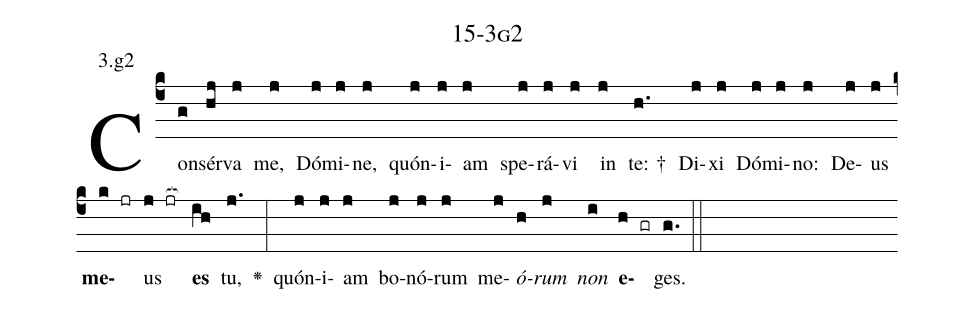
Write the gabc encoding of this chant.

name: 15-3g2;
annotation: 3.g2;
%%
(c4)Con(g)sér(hj)va(j) me,(j) Dó(j)mi(j)ne,(j) quón(j)i(j)am(j) spe(j)rá(j)vi(j) in(j) te: †(h.) Di(j)xi(j) Dó(j)mi(j)no:(j) De(j)us(j) <b>me</b>(k jr)us(j jr[ocb:1{]) <b>es</b>(ih[ocb:0}]) tu,(j.) <v>\greheightstar</v>(:) quón(j)i(j)am(j) bo(j)nó(j)rum(j) me(j)<i>ó</i>(h)<i>rum</i>(j) <i>non</i>(i) <b>e</b>(h gr)ges.(g.) (::)


%E(j) u(h) o(j) u(i) a(h) e.(g.) (::)
